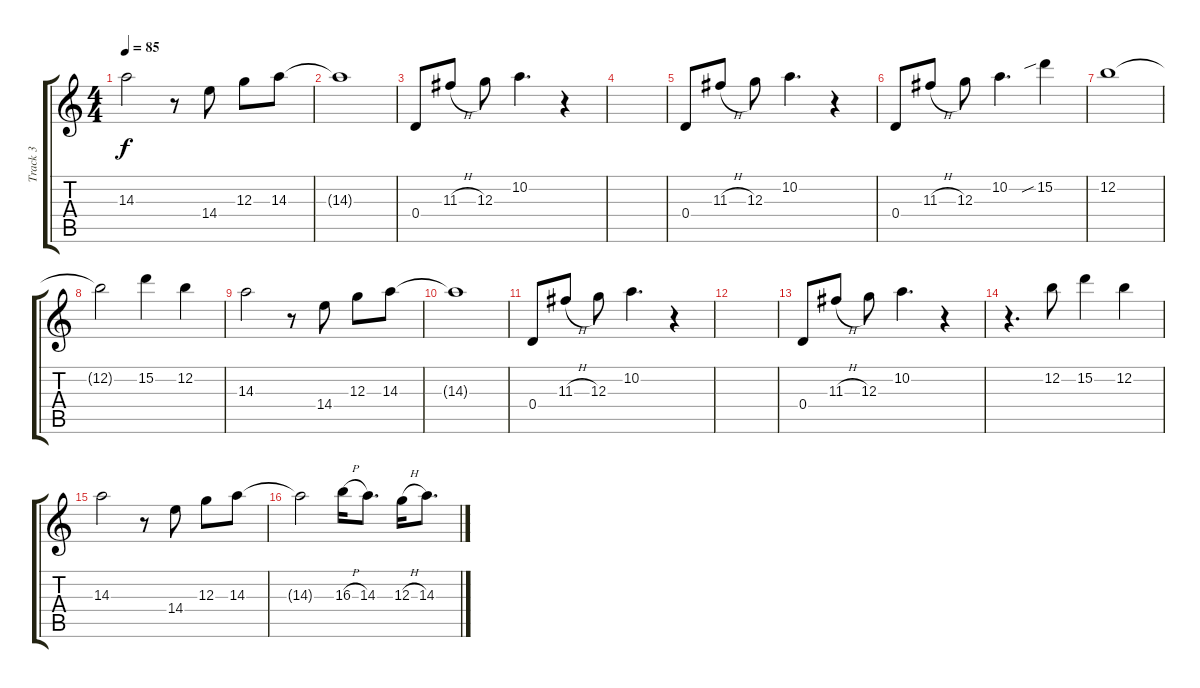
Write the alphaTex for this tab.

\track ("Track 3" "Track 3") {instrument electricguitarjazz}
\staff {score tabs}
\tuning (E4 B3 G3 D3 A2 D2) {hide}
\ts (4 4)
\tempo 85
\clef g2
\ks c
14.3.2{dy f} r.8 14.4.8 12.3.8 14.3.8 |
14.3{t}.1 |
0.4.8 11.3{h}.8 12.3.8 10.2.4{d} r.4 |
|
0.4.8 11.3{h}.8 12.3.8 10.2.4{d} r.4 |
0.4.8 11.3{h}.8 12.3.8 10.2.4{d} 15.2{sib}.4 |
12.2.1 |
12.2{t}.2 15.2.4 12.2.4 |
14.3.2 r.8 14.4.8 12.3.8 14.3.8 |
14.3{t}.1 |
0.4.8 11.3{h}.8 12.3.8 10.2.4{d} r.4 |
|
0.4.8 11.3{h}.8 12.3.8 10.2.4{d} r.4 |
r.4{d} 12.2.8 15.2.4 12.2.4 |
14.3.2 r.8 14.4.8 12.3.8 14.3.8 |
14.3{t}.2 16.3{h}.16 14.3.8{d} 12.3{h}.16 14.3.8{d}
